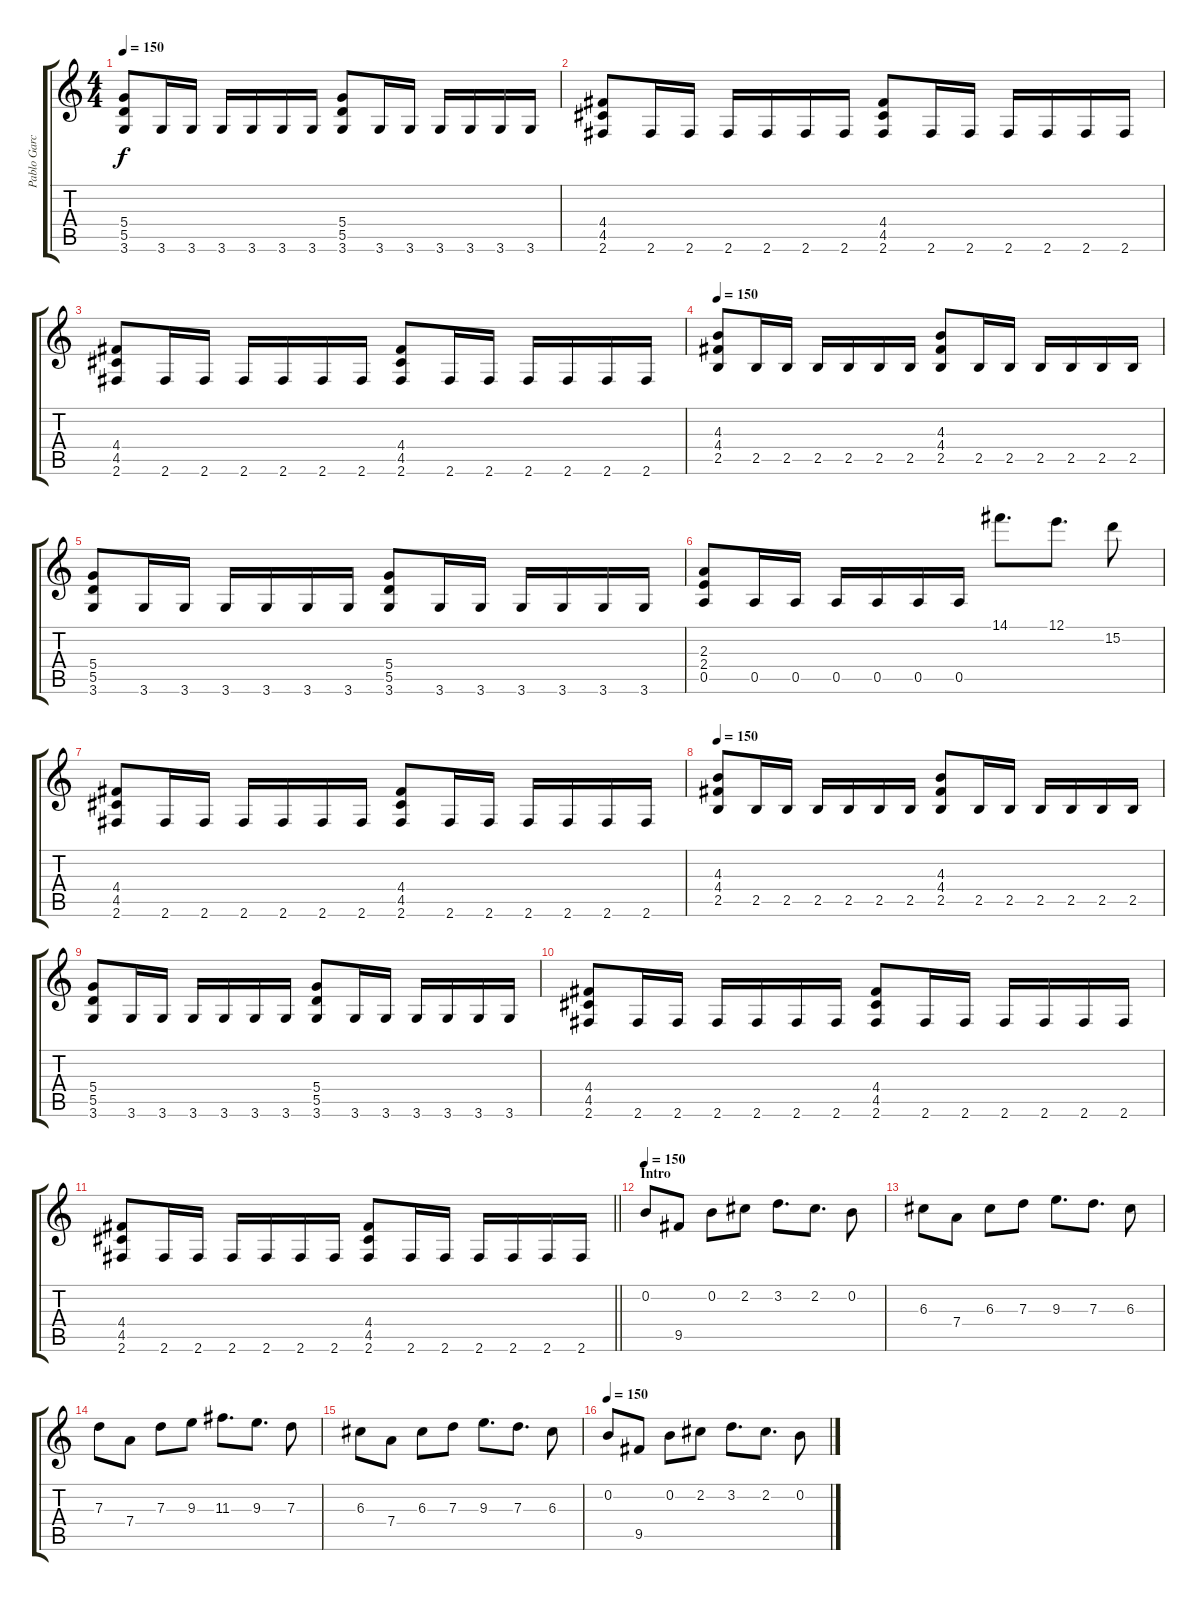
\track ("Pablo García" "Pablo Garc") {instrument overdrivenguitar}
\staff {score tabs}
\tuning (E4 B3 G3 D3 A2 E2) {hide}
\ts (4 4)
\tempo 150
\clef g2
\ks c
(5.4 5.5 3.6).8{dy f} 3.6.16 3.6.16 3.6.16 3.6.16 3.6.16 3.6.16 (5.4 5.5 3.6).8 3.6.16 3.6.16 3.6.16 3.6.16 3.6.16 3.6.16 |
(4.4 4.5 2.6).8 2.6.16 2.6.16 2.6.16 2.6.16 2.6.16 2.6.16 (4.4 4.5 2.6).8 2.6.16 2.6.16 2.6.16 2.6.16 2.6.16 2.6.16 |
(4.4 4.5 2.6).8 2.6.16 2.6.16 2.6.16 2.6.16 2.6.16 2.6.16 (4.4 4.5 2.6).8 2.6.16 2.6.16 2.6.16 2.6.16 2.6.16 2.6.16 |
\tempo 150
(4.3 4.4 2.5).8 2.5.16 2.5.16 2.5.16 2.5.16 2.5.16 2.5.16 (4.3 4.4 2.5).8 2.5.16 2.5.16 2.5.16 2.5.16 2.5.16 2.5.16 |
(5.4 5.5 3.6).8 3.6.16 3.6.16 3.6.16 3.6.16 3.6.16 3.6.16 (5.4 5.5 3.6).8 3.6.16 3.6.16 3.6.16 3.6.16 3.6.16 3.6.16 |
(2.3 2.4 0.5).8 0.5.16 0.5.16 0.5.16 0.5.16 0.5.16 0.5.16 14.1.8{d} 12.1.8{d} 15.2.8 |
(4.4 4.5 2.6).8 2.6.16 2.6.16 2.6.16 2.6.16 2.6.16 2.6.16 (4.4 4.5 2.6).8 2.6.16 2.6.16 2.6.16 2.6.16 2.6.16 2.6.16 |
\tempo 150
(4.3 4.4 2.5).8 2.5.16 2.5.16 2.5.16 2.5.16 2.5.16 2.5.16 (4.3 4.4 2.5).8 2.5.16 2.5.16 2.5.16 2.5.16 2.5.16 2.5.16 |
(5.4 5.5 3.6).8 3.6.16 3.6.16 3.6.16 3.6.16 3.6.16 3.6.16 (5.4 5.5 3.6).8 3.6.16 3.6.16 3.6.16 3.6.16 3.6.16 3.6.16 |
(4.4 4.5 2.6).8 2.6.16 2.6.16 2.6.16 2.6.16 2.6.16 2.6.16 (4.4 4.5 2.6).8 2.6.16 2.6.16 2.6.16 2.6.16 2.6.16 2.6.16 |
\barLineRight lightlight
(4.4 4.5 2.6).8 2.6.16 2.6.16 2.6.16 2.6.16 2.6.16 2.6.16 (4.4 4.5 2.6).8 2.6.16 2.6.16 2.6.16 2.6.16 2.6.16 2.6.16 |
\section ("" "Intro")
\tempo 150
0.2.8 9.5.8 0.2.8 2.2.8 3.2.8{d} 2.2.8{d} 0.2.8 |
6.3.8 7.4.8 6.3.8 7.3.8 9.3.8{d} 7.3.8{d} 6.3.8 |
7.3.8 7.4.8 7.3.8 9.3.8 11.3.8{d} 9.3.8{d} 7.3.8 |
6.3.8 7.4.8 6.3.8 7.3.8 9.3.8{d} 7.3.8{d} 6.3.8 |
\tempo 150
0.2.8 9.5.8 0.2.8 2.2.8 3.2.8{d} 2.2.8{d} 0.2.8
